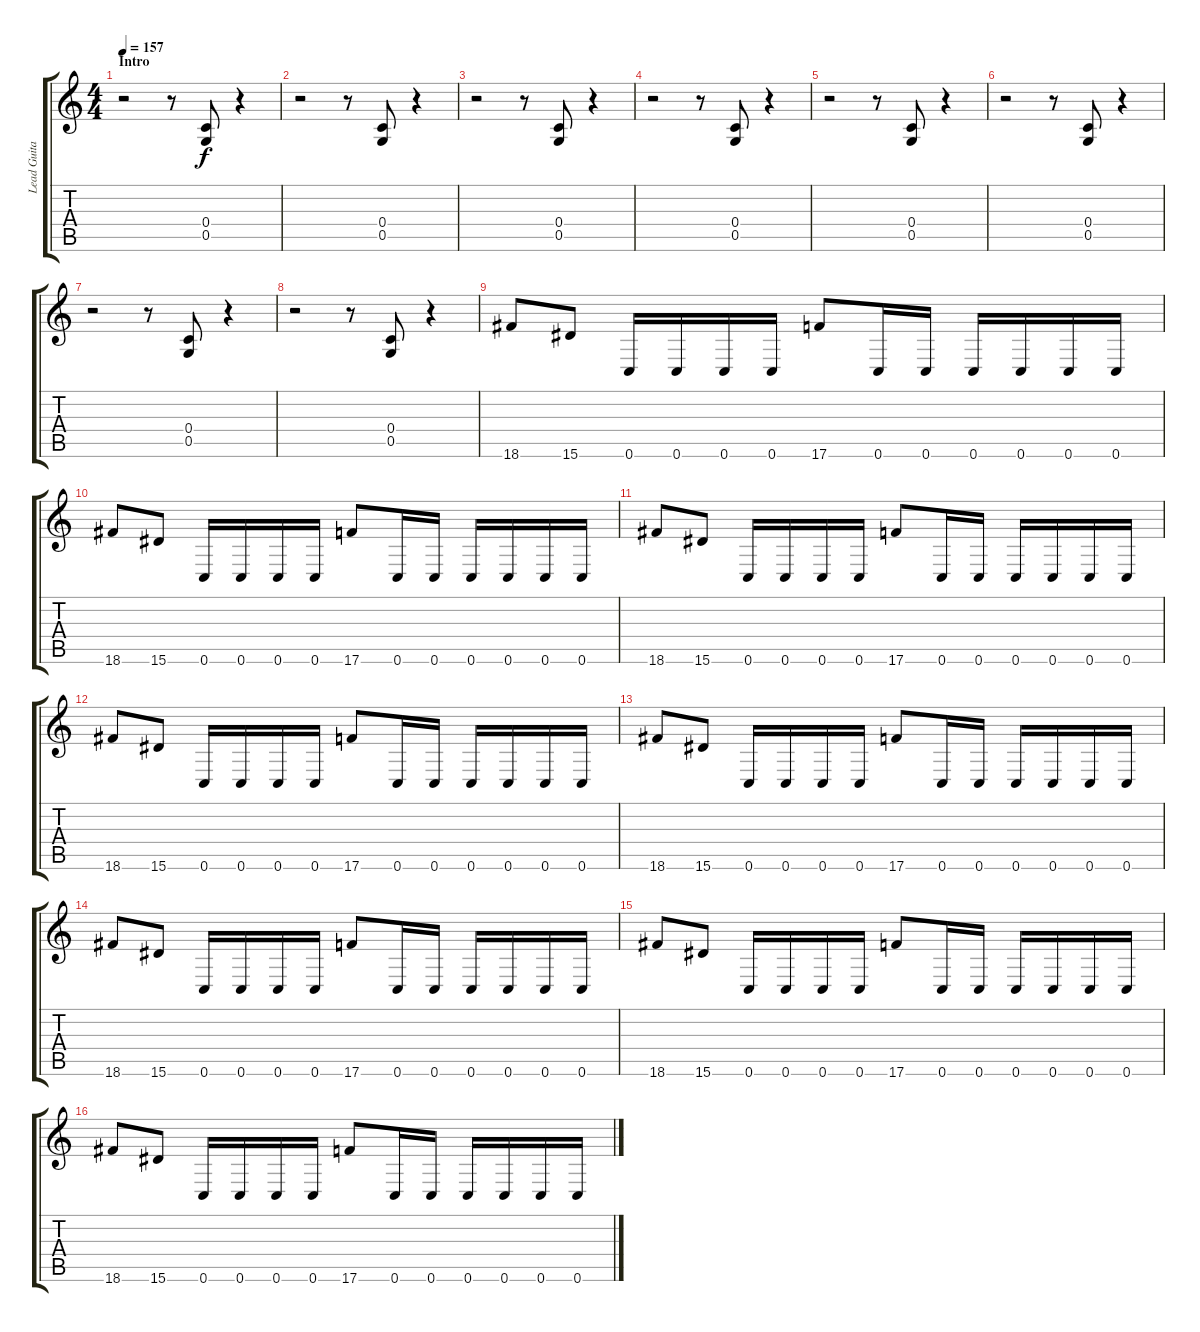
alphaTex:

\track ("Lead Guitar" "Lead Guita") {instrument distortionguitar}
\staff {score tabs}
\tuning (D4 A3 F3 C3 G2 C2) {hide}
\ts (4 4)
\section ("" "Intro")
\tempo 157
\clef g2
\ks c
r.2{dy f instrument distortionguitar} r.8 (0.4 0.5).8 r.4 |
r.2 r.8 (0.4 0.5).8 r.4 |
r.2 r.8 (0.4 0.5).8 r.4 |
r.2 r.8 (0.4 0.5).8 r.4 |
r.2 r.8 (0.4 0.5).8 r.4 |
r.2 r.8 (0.4 0.5).8 r.4 |
r.2 r.8 (0.4 0.5).8 r.4 |
r.2 r.8 (0.4 0.5).8 r.4 |
18.6.8 15.6.8 0.6.16 0.6.16 0.6.16 0.6.16 17.6.8 0.6.16 0.6.16 0.6.16 0.6.16 0.6.16 0.6.16 |
18.6.8 15.6.8 0.6.16 0.6.16 0.6.16 0.6.16 17.6.8 0.6.16 0.6.16 0.6.16 0.6.16 0.6.16 0.6.16 |
18.6.8 15.6.8 0.6.16 0.6.16 0.6.16 0.6.16 17.6.8 0.6.16 0.6.16 0.6.16 0.6.16 0.6.16 0.6.16 |
18.6.8 15.6.8 0.6.16 0.6.16 0.6.16 0.6.16 17.6.8 0.6.16 0.6.16 0.6.16 0.6.16 0.6.16 0.6.16 |
18.6.8 15.6.8 0.6.16 0.6.16 0.6.16 0.6.16 17.6.8 0.6.16 0.6.16 0.6.16 0.6.16 0.6.16 0.6.16 |
18.6.8 15.6.8 0.6.16 0.6.16 0.6.16 0.6.16 17.6.8 0.6.16 0.6.16 0.6.16 0.6.16 0.6.16 0.6.16 |
18.6.8 15.6.8 0.6.16 0.6.16 0.6.16 0.6.16 17.6.8 0.6.16 0.6.16 0.6.16 0.6.16 0.6.16 0.6.16 |
18.6.8 15.6.8 0.6.16 0.6.16 0.6.16 0.6.16 17.6.8 0.6.16 0.6.16 0.6.16 0.6.16 0.6.16 0.6.16
